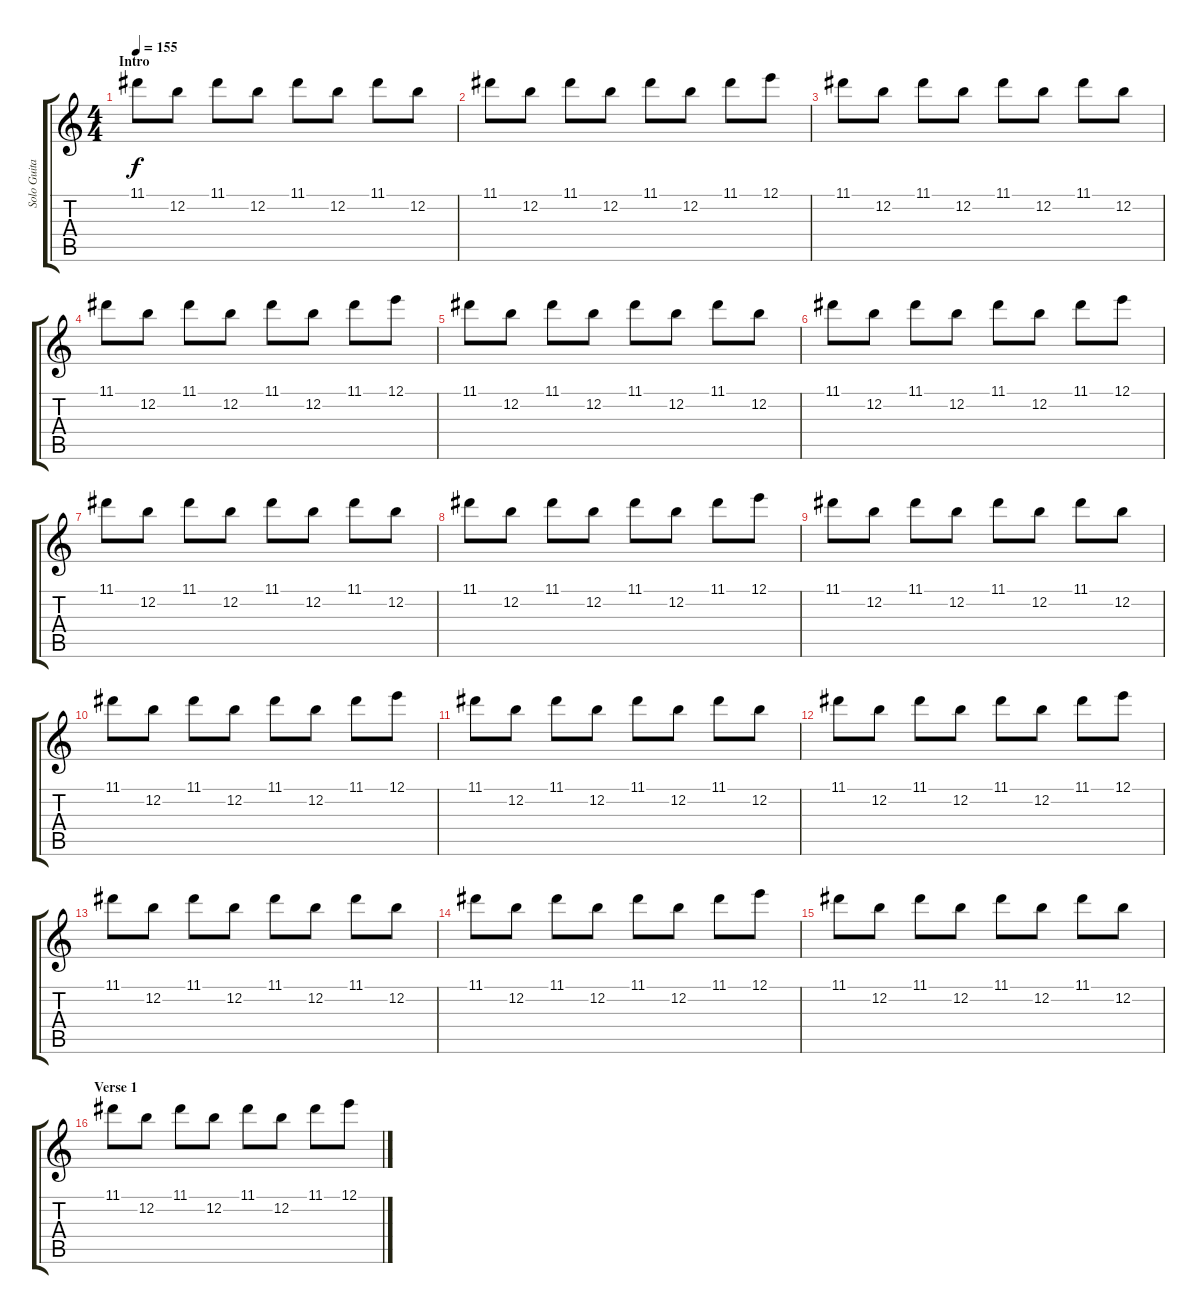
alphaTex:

\track ("Solo Guitar" "Solo Guita") {instrument distortionguitar}
\staff {score tabs}
\tuning (E4 B3 G3 D3 A2 E2) {hide}
\ts (4 4)
\section ("" "Intro")
\tempo 155
\clef g2
\ks c
11.1.8{dy f instrument distortionguitar} 12.2.8 11.1.8 12.2.8 11.1.8 12.2.8 11.1.8 12.2.8 |
11.1.8 12.2.8 11.1.8 12.2.8 11.1.8 12.2.8 11.1.8 12.1.8 |
11.1.8 12.2.8 11.1.8 12.2.8 11.1.8 12.2.8 11.1.8 12.2.8 |
11.1.8 12.2.8 11.1.8 12.2.8 11.1.8 12.2.8 11.1.8 12.1.8 |
11.1.8 12.2.8 11.1.8 12.2.8 11.1.8 12.2.8 11.1.8 12.2.8 |
11.1.8 12.2.8 11.1.8 12.2.8 11.1.8 12.2.8 11.1.8 12.1.8 |
11.1.8 12.2.8 11.1.8 12.2.8 11.1.8 12.2.8 11.1.8 12.2.8 |
11.1.8 12.2.8 11.1.8 12.2.8 11.1.8 12.2.8 11.1.8 12.1.8 |
11.1.8 12.2.8 11.1.8 12.2.8 11.1.8 12.2.8 11.1.8 12.2.8 |
11.1.8 12.2.8 11.1.8 12.2.8 11.1.8 12.2.8 11.1.8 12.1.8 |
11.1.8 12.2.8 11.1.8 12.2.8 11.1.8 12.2.8 11.1.8 12.2.8 |
11.1.8 12.2.8 11.1.8 12.2.8 11.1.8 12.2.8 11.1.8 12.1.8 |
11.1.8 12.2.8 11.1.8 12.2.8 11.1.8 12.2.8 11.1.8 12.2.8 |
11.1.8 12.2.8 11.1.8 12.2.8 11.1.8 12.2.8 11.1.8 12.1.8 |
11.1.8 12.2.8 11.1.8 12.2.8 11.1.8 12.2.8 11.1.8 12.2.8 |
\section ("" "Verse 1")
11.1.8 12.2.8 11.1.8 12.2.8 11.1.8 12.2.8 11.1.8 12.1.8
